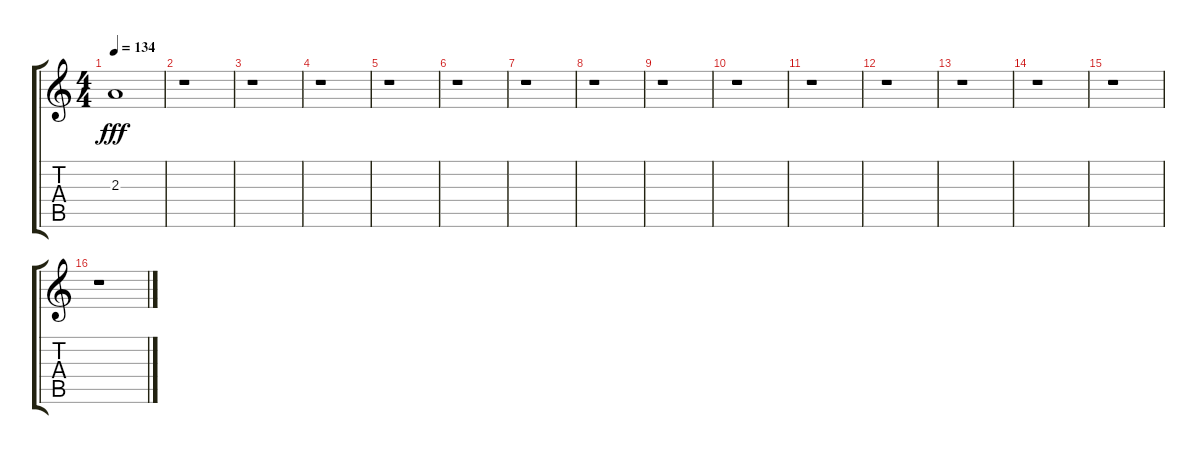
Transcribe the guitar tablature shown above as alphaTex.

\track "" {instrument overdrivenguitar}
\staff {score tabs}
\tuning (E4 B3 G3 D3 A2 E2) {hide}
\ts (4 4)
\tempo 134
\clef g2
\ks c
2.3.1{dy fff} |
r.1 |
r.1 |
r.1 |
r.1 |
r.1 |
r.1 |
r.1 |
r.1 |
r.1 |
r.1 |
r.1 |
r.1 |
r.1 |
r.1 |
r.1
